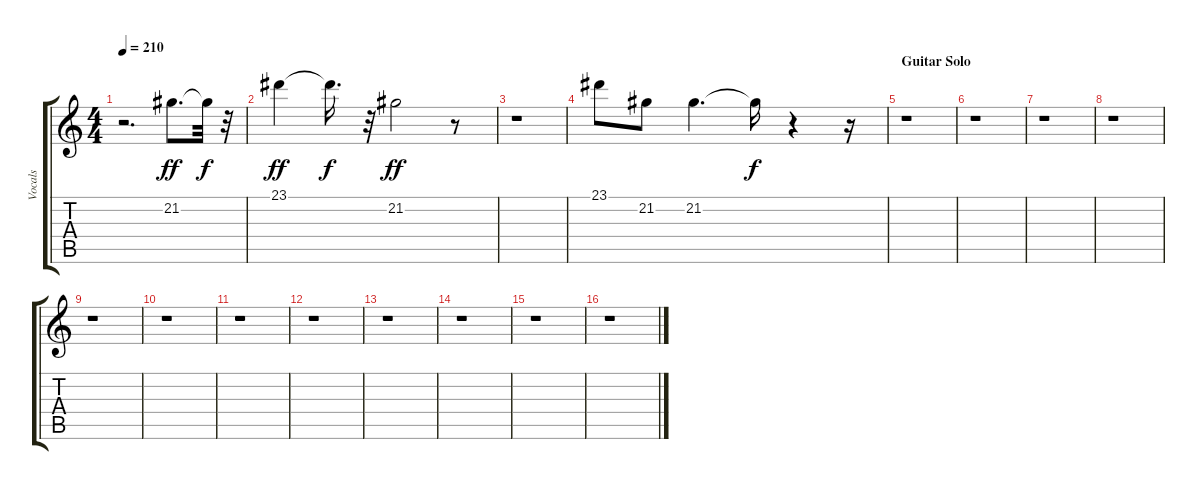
\track ("Vocals" "Vocals") {instrument lead6voice}
\staff {score tabs}
\tuning (E4 B3 G3 D3 A2 E2) {hide}
\ts (4 4)
\tempo 210
\clef g2
\ks c
r.2{d dy f} 21.2.8{d dy ff} 21.2{t}.32{dy f} r.32 |
23.1.4{dy ff} 23.1{t}.16{d dy f} r.32 21.2.2{dy ff} r.8 |
r.1 |
23.1.8 21.2.8 21.2.4{d} 21.2{t}.16{dy f} r.4 r.16 |
\section ("" "Guitar Solo")
r.1 |
r.1 |
r.1 |
r.1 |
r.1 |
r.1 |
r.1 |
r.1 |
r.1 |
r.1 |
r.1 |
r.1
